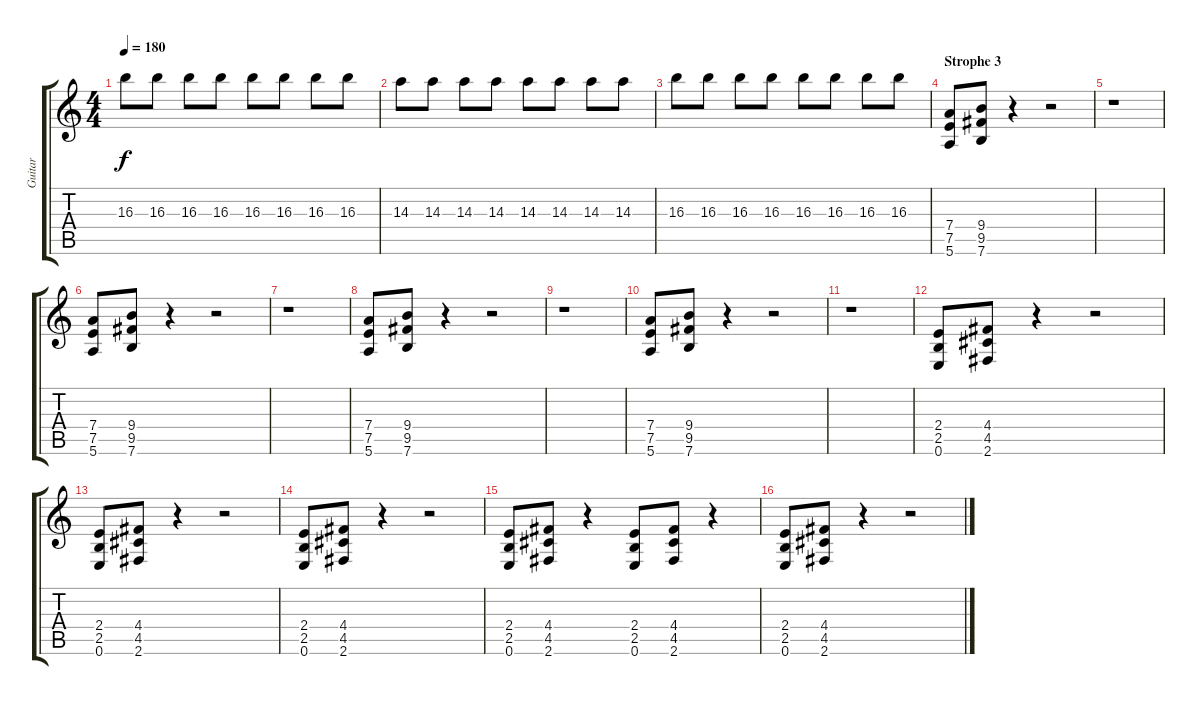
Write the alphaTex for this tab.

\track ("Guitar" "Guitar") {instrument distortionguitar}
\staff {score tabs}
\tuning (E4 B3 G3 D3 A2 E2) {hide}
\ts (4 4)
\tempo 180
\clef g2
\ks c
16.3.8{dy f} 16.3.8 16.3.8 16.3.8 16.3.8 16.3.8 16.3.8 16.3.8 |
14.3.8 14.3.8 14.3.8 14.3.8 14.3.8 14.3.8 14.3.8 14.3.8 |
16.3.8 16.3.8 16.3.8 16.3.8 16.3.8 16.3.8 16.3.8 16.3.8 |
\section ("" "Strophe 3")
(7.4 7.5 5.6).8 (9.4 9.5 7.6).8 r.4 r.2 |
r.1 |
(7.4 7.5 5.6).8 (9.4 9.5 7.6).8 r.4 r.2 |
r.1 |
(7.4 7.5 5.6).8 (9.4 9.5 7.6).8 r.4 r.2 |
r.1 |
(7.4 7.5 5.6).8 (9.4 9.5 7.6).8 r.4 r.2 |
r.1 |
(2.4 2.5 0.6).8 (4.4 4.5 2.6).8 r.4 r.2 |
(2.4 2.5 0.6).8 (4.4 4.5 2.6).8 r.4 r.2 |
(2.4 2.5 0.6).8 (4.4 4.5 2.6).8 r.4 r.2 |
(2.4 2.5 0.6).8 (4.4 4.5 2.6).8 r.4 (2.4 2.5 0.6).8 (4.4 4.5 2.6).8 r.4 |
(2.4 2.5 0.6).8 (4.4 4.5 2.6).8 r.4 r.2
